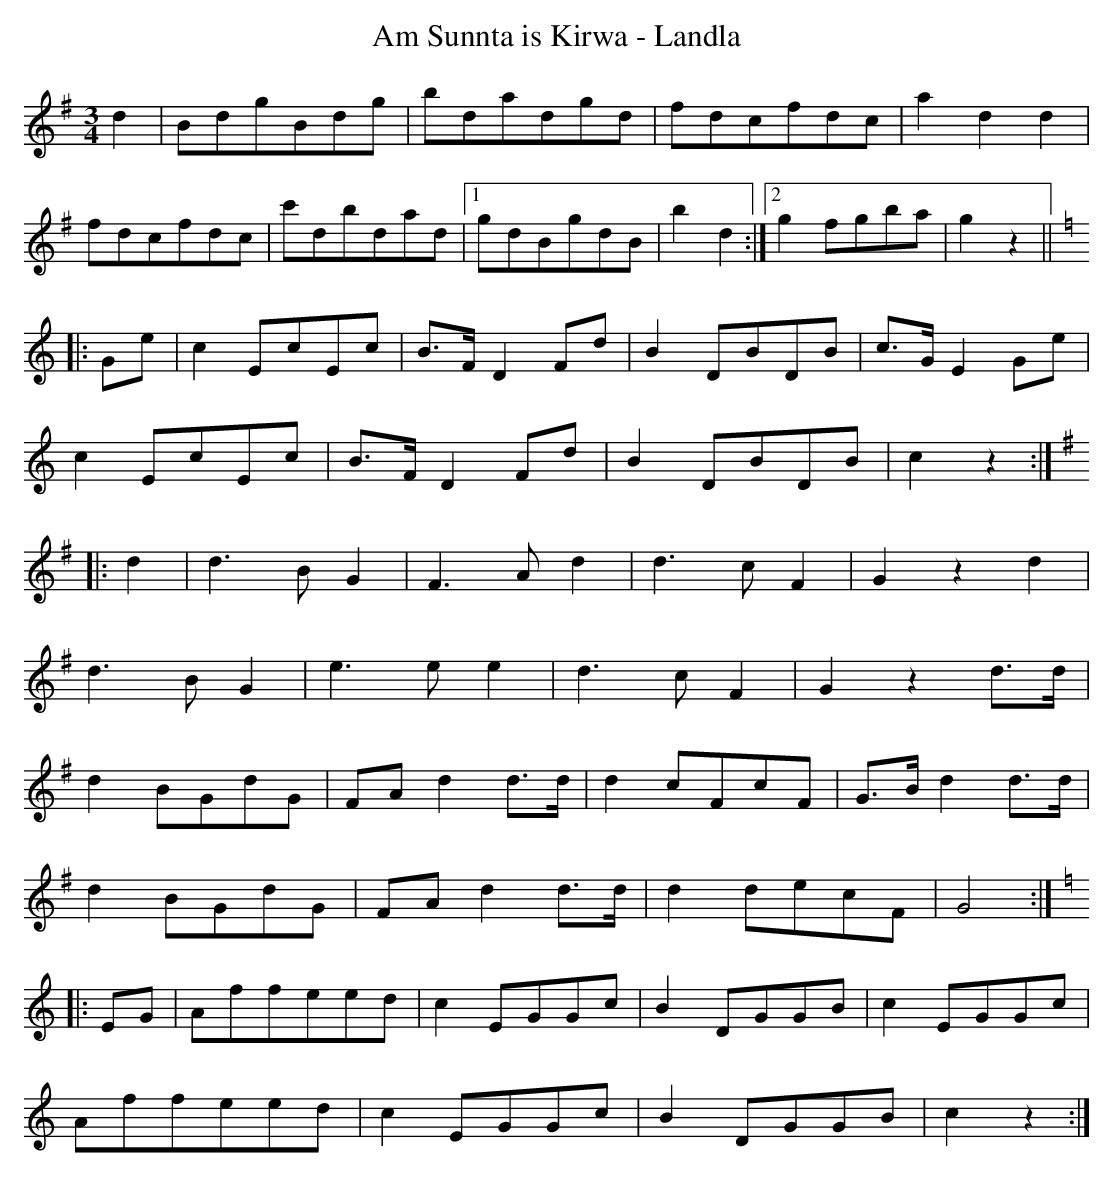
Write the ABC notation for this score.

X:1
T:Am Sunnta is Kirwa - Landla
M:3/4
L:1/4
K:G
d|B/d/g/B/d/g/|b/d/a/d/g/d/|f/d/c/f/d/c/|add|
f/d/c/f/d/c/|c'/d/b/d/a/d/|1g/d/B/g/d/B/|bd:|2gf/g/b/a/|gz||
K:C
|:G/e/|cE/c/E/c/|B/>F/DF/d/|BD/B/D/B/|c/>G/EG/e/|
cE/c/E/c/|B/>F/DF/d/|BD/B/D/B/|cz:|
K:G
|:d|d>BG|F>Ad|d>cF|Gzd|
d>BG|e>ee|d>cF|Gzd/>d/|
dB/G/d/G/|F/A/dd/>d/|dc/F/c/F/|G/>B/dd/>d/|
dB/G/d/G/|F/A/dd/>d/|dd/e/c/F/|G2:|
K:C
|:E/G/|A/f/f/e/e/d/|cE/G/G/c/|BD/G/G/B/|cE/G/G/c/|
A/f/f/e/e/d/|cE/G/G/c/|BD/G/G/B/|cz:|
